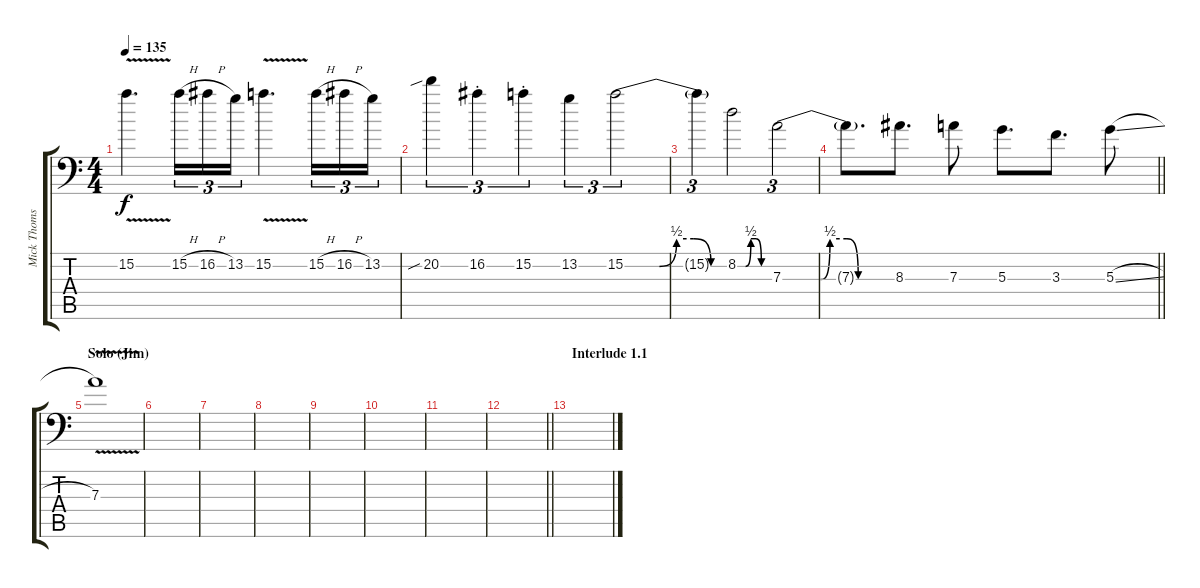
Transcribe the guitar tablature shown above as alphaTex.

\track ("Mick Thomson (Solo)" "Mick Thoms") {instrument distortionguitar}
\staff {score tabs}
\tuning (B3 Gb3 D3 A2 E2 A1) {hide}
\ts (4 4)
\tempo 135
\clef f4
\ks c
15.2{v}.4{d dy f} 15.2{h}.16{tu (3 2)} 16.2{h}.16{tu (3 2)} 13.2.16{tu (3 2)} 15.2{v}.4{d} 15.2{h}.16{tu (3 2)} 16.2{h}.16{tu (3 2)} 13.2.16{tu (3 2)} |
20.2{sib}.4{tu (3 2)} 16.2{st}.4{tu (3 2)} 15.2{st}.4{tu (3 2)} 13.2.4{tu (3 2)} 15.2{be (custom 0 0 10 0 20 0 30 2 40 2 50 0 60 0)}.2{tu (3 2)} |
15.2{t}.4{tu (3 2)} 8.2{be (custom 0 0 15 0 25 2 35 2 45 0 60 0)}.2 7.3{be (custom 0 0 10 0 20 0 25 2 34 2 40 0 60 0)}.2{tu (3 2)} |
\barLineRight lightlight
7.3{t}.8{d} 8.3.8{d} 7.3.8 5.3.8{d} 3.3.8{d} 5.3{sl}.8 |
\section ("" "Solo (Jim)")
7.3{v}.1 |
|
|
|
|
|
|
\barLineRight lightlight
|
\section ("" "Interlude 1.1")
